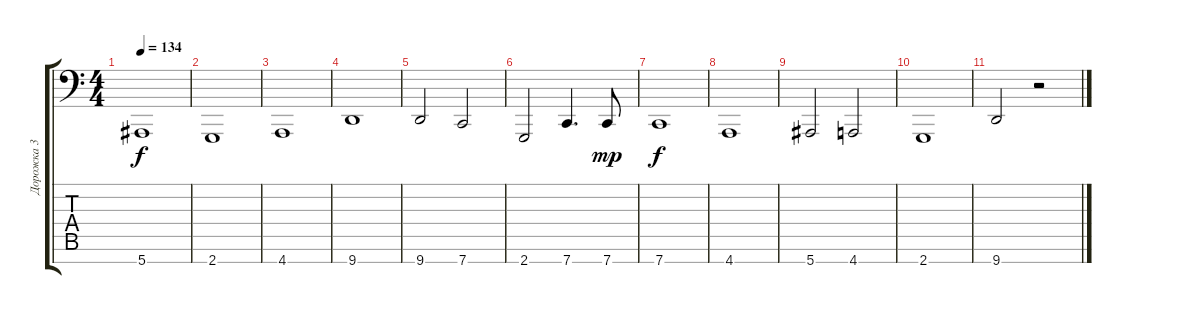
\track ("Дорожка 3" "Дорожка 3") {instrument brightacousticpiano}
\staff {score tabs}
\tuning (E4 B3 G3 D3 A2 E2 F1) {hide}
\ts (4 4)
\tempo 134
\clef f4
\ks c
5.7.1{dy f} |
2.7.1 |
4.7.1 |
9.7.1 |
9.7.2 7.7.2 |
2.7.2 7.7.4{d} 7.7.8{dy mp} |
7.7.1{dy f} |
4.7.1 |
5.7.2 4.7.2 |
2.7.1 |
9.7.2 r.2
